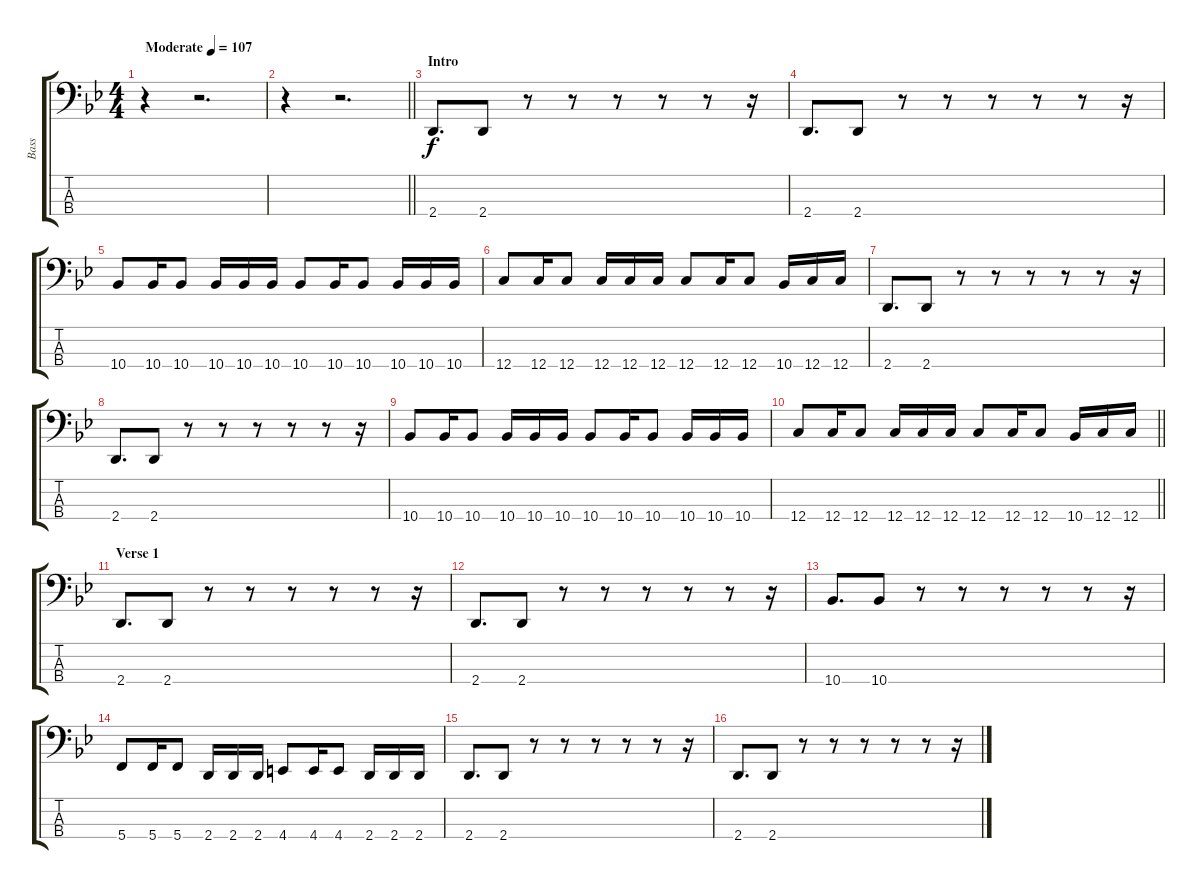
\track ("Bass" "Bass") {instrument electricbassfinger}
\staff {score tabs}
\tuning (F2 C2 G1 C1) {hide}
\ts (4 4)
\tempo (107 "Moderate")
\clef f4
\ks bb
r.4{dy f instrument electricbassfinger} r.2{d} |
\barLineRight lightlight
r.4 r.2{d} |
\section ("" "Intro")
2.4.8{d} 2.4.8 r.8 r.8 r.8 r.8 r.8 r.16 |
2.4.8{d} 2.4.8 r.8 r.8 r.8 r.8 r.8 r.16 |
10.4.8 10.4.16 10.4.8 10.4.16 10.4.16 10.4.16 10.4.8 10.4.16 10.4.8 10.4.16 10.4.16 10.4.16 |
12.4.8 12.4.16 12.4.8 12.4.16 12.4.16 12.4.16 12.4.8 12.4.16 12.4.8 10.4.16 12.4.16 12.4.16 |
2.4.8{d} 2.4.8 r.8 r.8 r.8 r.8 r.8 r.16 |
2.4.8{d} 2.4.8 r.8 r.8 r.8 r.8 r.8 r.16 |
10.4.8 10.4.16 10.4.8 10.4.16 10.4.16 10.4.16 10.4.8 10.4.16 10.4.8 10.4.16 10.4.16 10.4.16 |
\barLineRight lightlight
12.4.8 12.4.16 12.4.8 12.4.16 12.4.16 12.4.16 12.4.8 12.4.16 12.4.8 10.4.16 12.4.16 12.4.16 |
\section ("" "Verse 1")
2.4.8{d} 2.4.8 r.8 r.8 r.8 r.8 r.8 r.16 |
2.4.8{d} 2.4.8 r.8 r.8 r.8 r.8 r.8 r.16 |
10.4.8{d} 10.4.8 r.8 r.8 r.8 r.8 r.8 r.16 |
5.4.8 5.4.16 5.4.8 2.4.16 2.4.16 2.4.16 4.4.8 4.4.16 4.4.8 2.4.16 2.4.16 2.4.16 |
2.4.8{d} 2.4.8 r.8 r.8 r.8 r.8 r.8 r.16 |
2.4.8{d} 2.4.8 r.8 r.8 r.8 r.8 r.8 r.16
